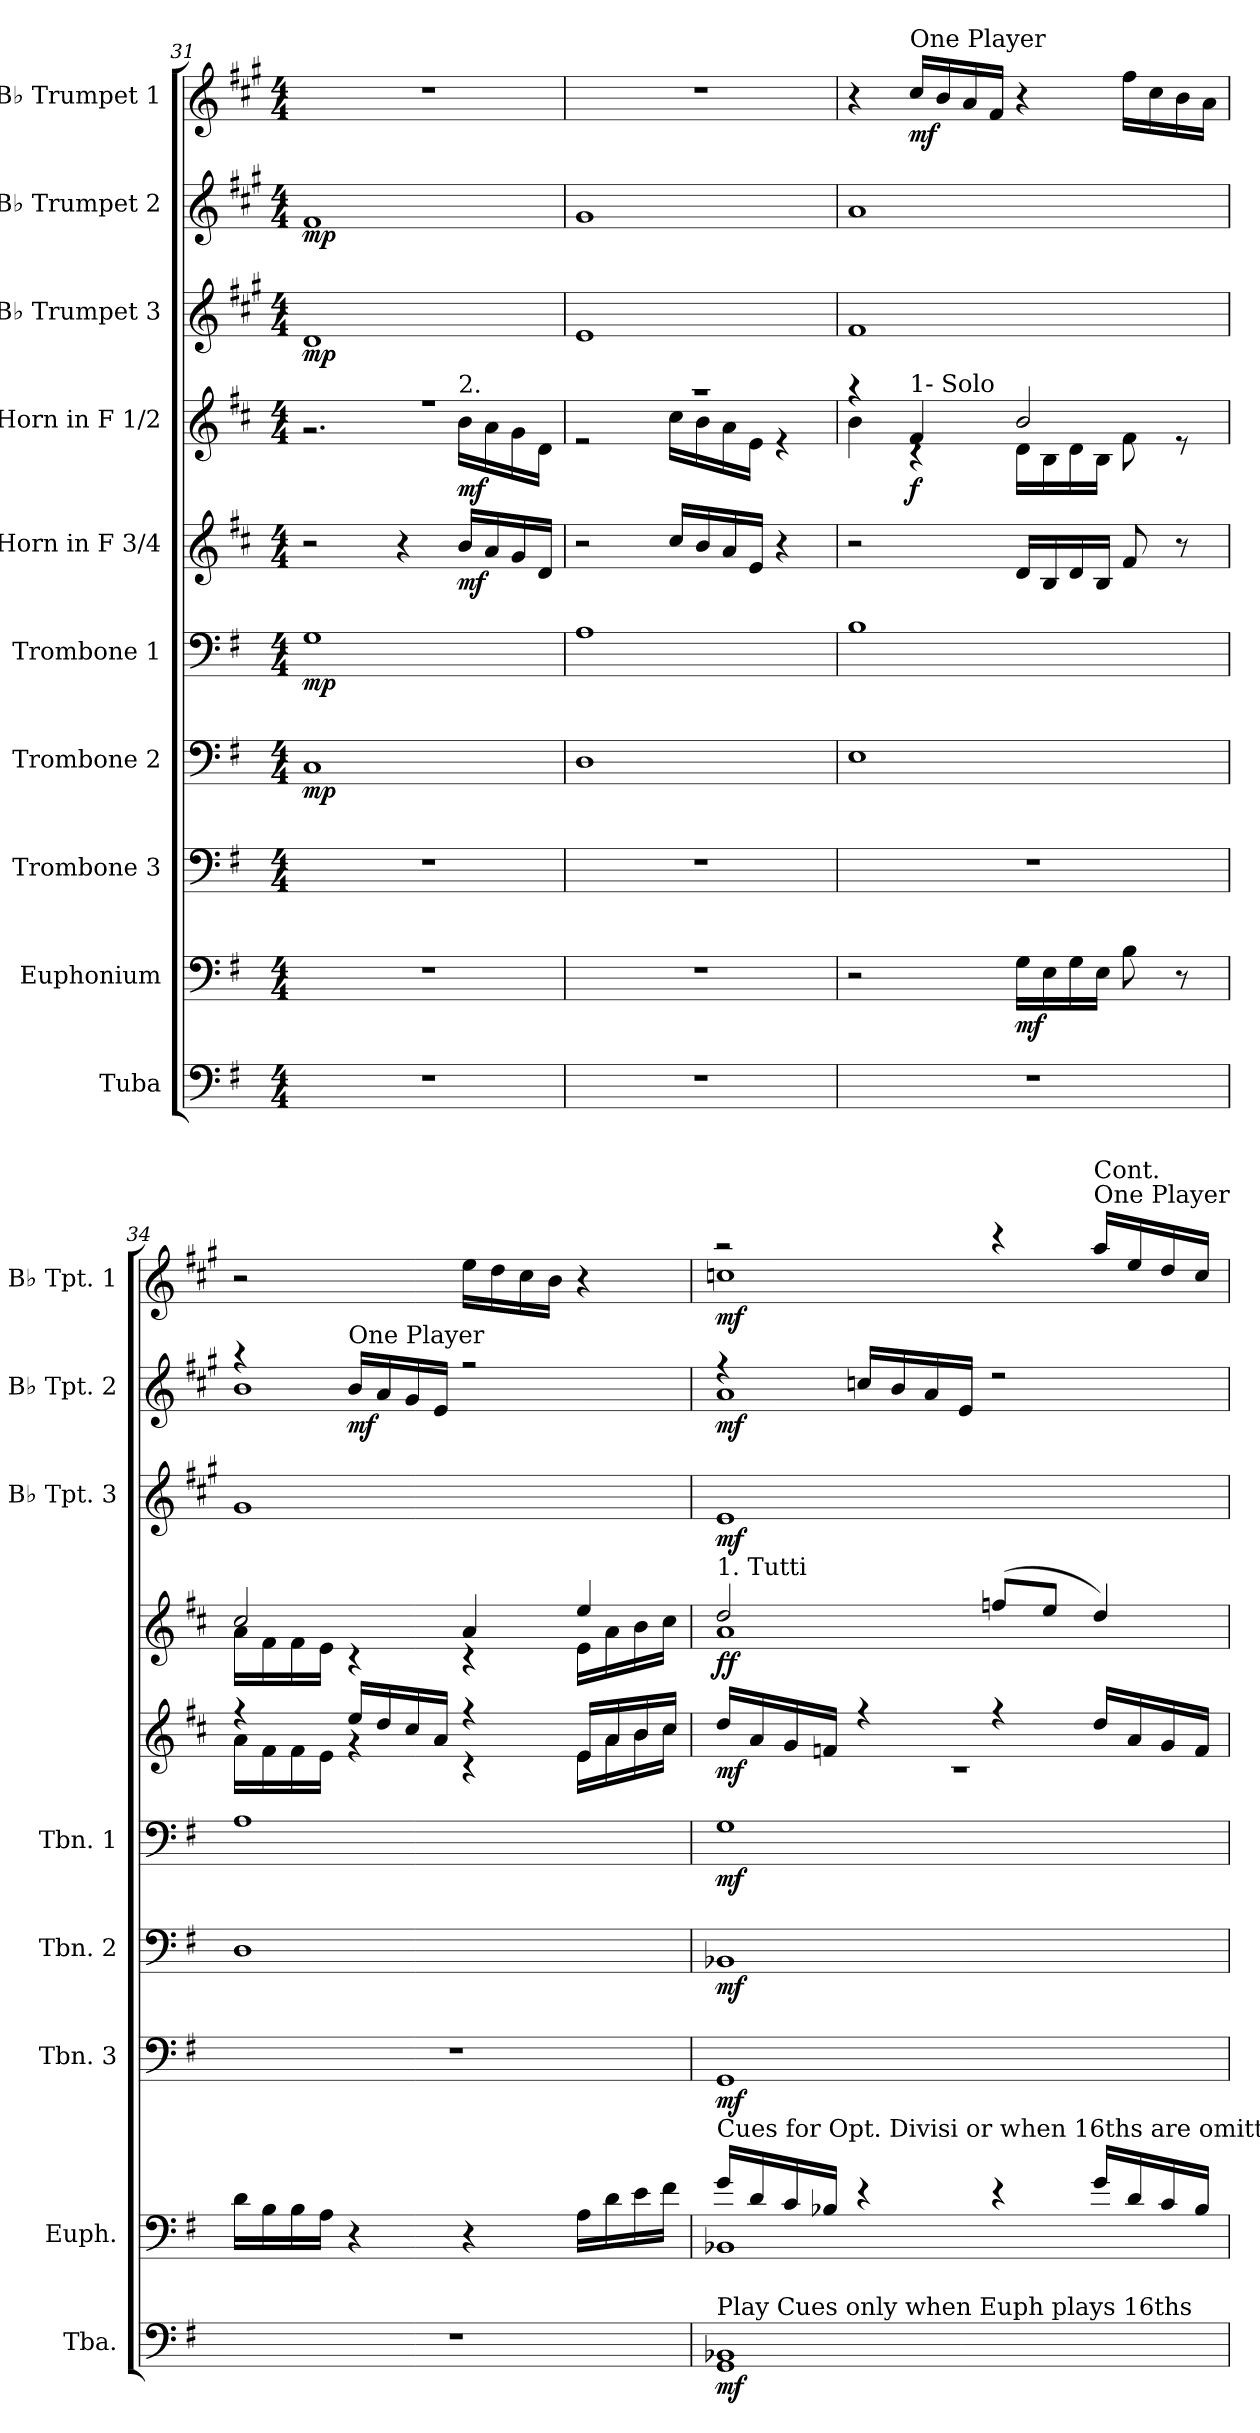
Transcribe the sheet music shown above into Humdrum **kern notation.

**kern	**dynam	**kern	**dynam	**kern	**dynam	**kern	**dynam	**kern	**dynam	**kern	**dynam	**kern	**dynam	**kern	**dynam	**kern	**dynam	**kern	**dynam
*part10	*part10	*part9	*part9	*part8	*part8	*part7	*part7	*part6	*part6	*part5	*part5	*part4	*part4	*part3	*part3	*part2	*part2	*part1	*part1
*staff10	*staff10	*staff9	*staff9	*staff8	*staff8	*staff7	*staff7	*staff6	*staff6	*staff5	*staff5	*staff4	*staff4	*staff3	*staff3	*staff2	*staff2	*staff1	*staff1
*I"Tuba	*	*I"Euphonium	*	*I"Trombone 3	*	*I"Trombone 2	*	*I"Trombone 1	*	*I"Horn in F 3/4	*	*I"Horn in F 1/2	*	*I"B♭ Trumpet 3	*	*I"B♭ Trumpet 2	*	*I"B♭ Trumpet 1	*
*I'Tba.	*	*I'Euph.	*	*I'Tbn. 3	*	*I'Tbn. 2	*	*I'Tbn. 1	*	*	*	*	*	*I'B♭ Tpt. 3	*	*I'B♭ Tpt. 2	*	*I'B♭ Tpt. 1	*
*clefF4	*	*clefF4	*	*clefF4	*	*clefF4	*	*clefF4	*	*clefG2	*	*clefG2	*	*clefG2	*	*clefG2	*	*clefG2	*
*	*	*	*	*	*	*	*	*	*	*ITrd4c7	*	*ITrd4c7	*	*ITrd1c2	*	*ITrd1c2	*	*ITrd1c2	*
*k[f#]	*	*k[f#]	*	*k[f#]	*	*k[f#]	*	*k[f#]	*	*k[f#]	*	*k[f#]	*	*k[f#]	*	*k[f#]	*	*k[f#]	*
*M4/4	*	*M4/4	*	*M4/4	*	*M4/4	*	*M4/4	*	*M4/4	*	*M4/4	*	*M4/4	*	*M4/4	*	*M4/4	*
=31	=31	=31	=31	=31	=31	=31	=31	=31	=31	=31	=31	=31	=31	=31	=31	=31	=31	=31	=31
*	*	*	*	*	*	*	*	*	*	*	*	*^	*	*	*	*	*	*	*
!	!	!	!	!	!	!	!LO:DY:b	!	!LO:DY:b	!	!	!	!	!	!	!LO:DY:b	!	!LO:DY:b	!	!
1r	.	1r	.	1r	.	1C	mp	1G	mp	2r	.	1r	2.r	.	1c	mp	1e	mp	1r	.
.	.	.	.	.	.	.	.	.	.	4r	.	.	.	.	.	.	.	.	.	.
!	!	!	!	!	!	!	!	!	!	!	!	!	!LO:TX:a:t=2.	!	!	!	!	!	!	!
!	!	!	!	!	!	!	!	!	!	!	!LO:DY:b	!	!	!LO:DY:b	!	!	!	!	!	!
.	.	.	.	.	.	.	.	.	.	16e/LL	mf	.	16e\LL	mf	.	.	.	.	.	.
.	.	.	.	.	.	.	.	.	.	16d/	.	.	16d\	.	.	.	.	.	.	.
.	.	.	.	.	.	.	.	.	.	16c/	.	.	16c\	.	.	.	.	.	.	.
.	.	.	.	.	.	.	.	.	.	16G/JJ	.	.	16G\JJ	.	.	.	.	.	.	.
=32	=32	=32	=32	=32	=32	=32	=32	=32	=32	=32	=32	=32	=32	=32	=32	=32	=32	=32	=32	=32
1r	.	1r	.	1r	.	1D	.	1A	.	2r	.	1r	2r	.	1d	.	1f#	.	1r	.
.	.	.	.	.	.	.	.	.	.	16f#/LL	.	.	16f#\LL	.	.	.	.	.	.	.
.	.	.	.	.	.	.	.	.	.	16e/	.	.	16e\	.	.	.	.	.	.	.
.	.	.	.	.	.	.	.	.	.	16d/	.	.	16d\	.	.	.	.	.	.	.
.	.	.	.	.	.	.	.	.	.	16A/JJ	.	.	16A\JJ	.	.	.	.	.	.	.
.	.	.	.	.	.	.	.	.	.	4r	.	.	4r	.	.	.	.	.	.	.
=33	=33	=33	=33	=33	=33	=33	=33	=33	=33	=33	=33	=33	=33	=33	=33	=33	=33	=33	=33	=33
1r	.	2r	.	1r	.	1E	.	1B	.	2r	.	4r	4e\	.	1e	.	1g	.	4r	.
!	!	!	!	!	!	!	!	!	!	!	!	!	!	!	!	!	!	!	!LO:TX:a:t=One Player	!
!	!	!	!	!	!	!	!	!	!	!	!	!LO:TX:a:t=1- Solo	!	!	!	!	!	!	!	!
!	!	!	!	!	!	!	!	!	!	!	!	!	!	!LO:DY:b	!	!	!	!	!	!LO:DY:b
.	.	.	.	.	.	.	.	.	.	.	.	4B/	4rc	f	.	.	.	.	16b/LL	mf
.	.	.	.	.	.	.	.	.	.	.	.	.	.	.	.	.	.	.	16a/	.
.	.	.	.	.	.	.	.	.	.	.	.	.	.	.	.	.	.	.	16g/	.
.	.	.	.	.	.	.	.	.	.	.	.	.	.	.	.	.	.	.	16e/JJ	.
!	!	!	!LO:DY:b	!	!	!	!	!	!	!	!	!	!	!	!	!	!	!	!	!
.	.	16G\LL	mf	.	.	.	.	.	.	16G/LL	.	2e/	16G\LL	.	.	.	.	.	4r	.
.	.	16E\	.	.	.	.	.	.	.	16E/	.	.	16E\	.	.	.	.	.	.	.
.	.	16G\	.	.	.	.	.	.	.	16G/	.	.	16G\	.	.	.	.	.	.	.
.	.	16E\JJ	.	.	.	.	.	.	.	16E/JJ	.	.	16E\JJ	.	.	.	.	.	.	.
.	.	8B\	.	.	.	.	.	.	.	8B/	.	.	8B\	.	.	.	.	.	16ee\LL	.
.	.	.	.	.	.	.	.	.	.	.	.	.	.	.	.	.	.	.	16b\	.
.	.	8r	.	.	.	.	.	.	.	8r	.	.	8r	.	.	.	.	.	16a\	.
.	.	.	.	.	.	.	.	.	.	.	.	.	.	.	.	.	.	.	16g\JJ	.
!!LO:PB:g=z
=34	=34	=34	=34	=34	=34	=34	=34	=34	=34	=34	=34	=34	=34	=34	=34	=34	=34	=34	=34	=34
*	*	*	*	*	*	*	*	*	*	*^	*	*	*	*	*	*	*^	*	*	*
1r	.	16d\LL	.	1r	.	1D	.	1A	.	4r	16d\LL	.	2f#/	16d\LL	.	1f#	.	4r	1a	.	2r	.
.	.	16B\	.	.	.	.	.	.	.	.	16B\	.	.	16B\	.	.	.	.	.	.	.	.
.	.	16B\	.	.	.	.	.	.	.	.	16B\	.	.	16B\	.	.	.	.	.	.	.	.
.	.	16A\JJ	.	.	.	.	.	.	.	.	16A\JJ	.	.	16A\JJ	.	.	.	.	.	.	.	.
!	!	!	!	!	!	!	!	!	!	!	!	!	!	!	!	!	!	!LO:TX:a:t=One Player	!	!	!	!
!	!	!	!	!	!	!	!	!	!	!	!	!	!	!	!	!	!	!	!	!LO:DY:b	!	!
.	.	4r	.	.	.	.	.	.	.	16a/LL	4rg	.	.	4rc	.	.	.	16a/LL	.	mf	.	.
.	.	.	.	.	.	.	.	.	.	16g/	.	.	.	.	.	.	.	16g/	.	.	.	.
.	.	.	.	.	.	.	.	.	.	16f#/	.	.	.	.	.	.	.	16f#/	.	.	.	.
.	.	.	.	.	.	.	.	.	.	16d/JJ	.	.	.	.	.	.	.	16d/JJ	.	.	.	.
.	.	4r	.	.	.	.	.	.	.	4r	4r	.	4d/	4rc	.	.	.	2r	.	.	16dd\LL	.
.	.	.	.	.	.	.	.	.	.	.	.	.	.	.	.	.	.	.	.	.	16cc\	.
.	.	.	.	.	.	.	.	.	.	.	.	.	.	.	.	.	.	.	.	.	16b\	.
.	.	.	.	.	.	.	.	.	.	.	.	.	.	.	.	.	.	.	.	.	16a\JJ	.
.	.	16A\LL	.	.	.	.	.	.	.	16A/LL	16A\LL	.	4a/	16A\LL	.	.	.	.	.	.	4r	.
.	.	16d\	.	.	.	.	.	.	.	16d/	16d\	.	.	16d\	.	.	.	.	.	.	.	.
.	.	16e\	.	.	.	.	.	.	.	16e/	16e\	.	.	16e\	.	.	.	.	.	.	.	.
.	.	16f#\JJ	.	.	.	.	.	.	.	16f#/JJ	16f#\JJ	.	.	16f#\JJ	.	.	.	.	.	.	.	.
=35	=35	=35	=35	=35	=35	=35	=35	=35	=35	=35	=35	=35	=35	=35	=35	=35	=35	=35	=35	=35	=35	=35
*	*	*^	*	*	*	*	*	*	*	*	*	*	*	*	*	*	*	*	*	*	*^	*
!	!	!	!	!	!	!	!	!	!	!	!	!	!	!LO:TX:a:t=1. Tutti	!	!	!	!	!	!	!	!	!	!
!	!	!LO:TX:a:t=Cues for Opt. Divisi or when 16ths are omitted	!	!	!	!	!	!	!	!	!	!	!	!	!	!	!	!	!	!	!	!	!	!
!LO:TX:a:t=Play Cues only when Euph plays 16ths	!	!	!	!	!	!	!	!	!	!	!	!	!	!	!	!	!	!	!	!	!	!	!	!
!	!LO:DY:b	!	!	!	!	!LO:DY:b	!	!LO:DY:b	!	!LO:DY:b	!	!	!LO:DY:b	!	!	!LO:DY:b	!	!LO:DY:b	!	!	!LO:DY:b	!	!	!LO:DY:b
1GG 1BB-X!	mf	16g/LL	1BB-X!	.	1GG	mf	1BB-X	mf	1G	mf	16g/LL	1r	mf	2g/	1d	ff	1d	mf	4r	1g	mf	2r	1b-X	mf
.	.	16d/	.	.	.	.	.	.	.	.	16d/	.	.	.	.	.	.	.	.	.	.	.	.	.
.	.	16c/	.	.	.	.	.	.	.	.	16c/	.	.	.	.	.	.	.	.	.	.	.	.	.
.	.	16B-X/JJ	.	.	.	.	.	.	.	.	16B-X/JJ	.	.	.	.	.	.	.	.	.	.	.	.	.
.	.	4r	.	.	.	.	.	.	.	.	4r	.	.	.	.	.	.	.	16b-X/LL	.	.	.	.	.
.	.	.	.	.	.	.	.	.	.	.	.	.	.	.	.	.	.	.	16a/	.	.	.	.	.
.	.	.	.	.	.	.	.	.	.	.	.	.	.	.	.	.	.	.	16g/	.	.	.	.	.
.	.	.	.	.	.	.	.	.	.	.	.	.	.	.	.	.	.	.	16d/JJ	.	.	.	.	.
.	.	4r	.	.	.	.	.	.	.	.	4r	.	.	(>8b-X/L	.	.	.	.	2r	.	.	4r	.	.
.	.	.	.	.	.	.	.	.	.	.	.	.	.	8a/J	.	.	.	.	.	.	.	.	.	.
!	!	!	!	!	!	!	!	!	!	!	!	!	!	!	!	!	!	!	!	!	!	!LO:TX:a:t=One Player	!	!
!	!	!	!	!	!	!	!	!	!	!	!	!	!	!	!	!	!	!	!	!	!	!LO:TX:a:t=Cont.	!	!
.	.	16g/LL	.	.	.	.	.	.	.	.	16g/LL	.	.	4g/)	.	.	.	.	.	.	.	16gg/LL	.	.
.	.	16d/	.	.	.	.	.	.	.	.	16d/	.	.	.	.	.	.	.	.	.	.	16dd/	.	.
.	.	16c/	.	.	.	.	.	.	.	.	16c/	.	.	.	.	.	.	.	.	.	.	16cc/	.	.
.	.	16B-/JJ	.	.	.	.	.	.	.	.	16B-/JJ	.	.	.	.	.	.	.	.	.	.	16b-/JJ	.	.
*	*	*	*	*	*	*	*	*	*	*	*v	*v	*	*	*	*	*	*	*v	*v	*	*v	*v	*
*	*	*v	*v	*	*	*	*	*	*	*	*	*	*v	*v	*	*	*	*	*	*	*
=	=	=	=	=	=	=	=	=	=	=	=	=	=	=	=	=	=	=	=
*-	*-	*-	*-	*-	*-	*-	*-	*-	*-	*-	*-	*-	*-	*-	*-	*-	*-	*-	*-
